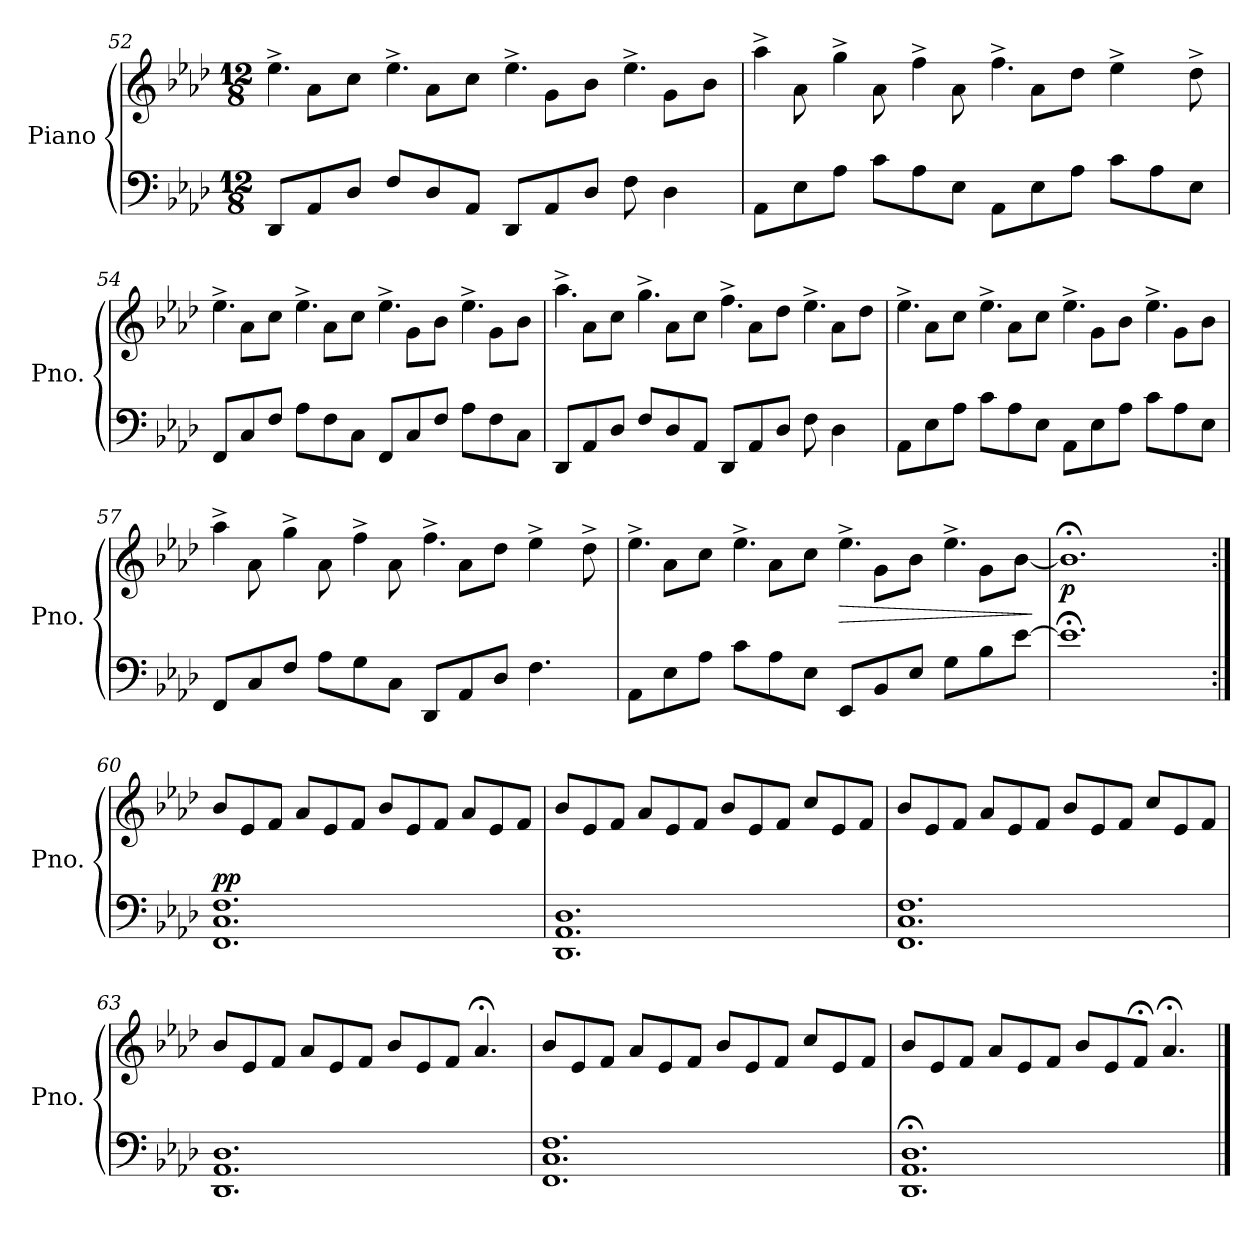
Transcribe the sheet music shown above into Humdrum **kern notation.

**kern	**kern	**dynam
*part1	*part1	*part1
*staff2	*staff1	*staff1/2
*I"Piano	*	*
*I'Pno.	*	*
*clefF4	*clefG2	*
*k[b-e-a-d-]	*k[b-e-a-d-]	*
*M12/8	*M12/8	*
=52	=52	=52
*	*^	*
8DD-/L	4.ee-^\	8ryy	.
8AA-/	.	8a-\L	.
8D-/J	.	8cc\J	.
8F/L	4.ee-^\	8ryy	.
8D-/	.	8a-\L	.
8AA-/J	.	8cc\J	.
8DD-/L	4.ee-^\	8ryy	.
8AA-/	.	8g\L	.
8D-/J	.	8b-\J	.
8F\	4.ee-^\	8ryy	.
4D-\	.	8g\L	.
.	.	8b-\J	.
!!LO:LB:g=z	!!
=53	=53	=53	=53
8AA-\L	4aa-^\	8ryy	.
8E-\	.	8a-\	.
8A-\J	4gg^\	8ryy	.
8c\L	.	8a-\	.
8A-\	4ff^\	8ryy	.
8E-\J	.	8a-\	.
8AA-\L	4.ff^\	8ryy	.
8E-\	.	8a-\L	.
8A-\J	.	8dd-\J	.
8c\L	4ee-^\	4ryy	.
8A-\	.	.	.
8E-\J	8ryy	8dd-^\	.
=54	=54	=54	=54
8FF/L	4.ee-^\	8ryy	.
8C/	.	8a-\L	.
8F/J	.	8cc\J	.
8A-\L	4.ee-^\	8ryy	.
8F\	.	8a-\L	.
8C\J	.	8cc\J	.
8FF/L	4.ee-^\	8ryy	.
8C/	.	8g\L	.
8F/J	.	8b-\J	.
8A-\L	4.ee-^\	8ryy	.
8F\	.	8g\L	.
8C\J	.	8b-\J	.
=55	=55	=55	=55
8DD-/L	4.aa-^\	8ryy	.
8AA-/	.	8a-\L	.
8D-/J	.	8cc\J	.
8F/L	4.gg^\	8ryy	.
8D-/	.	8a-\L	.
8AA-/J	.	8cc\J	.
8DD-/L	4.ff^\	8ryy	.
8AA-/	.	8a-\L	.
8D-/J	.	8dd-\J	.
8F\	4.ee-^\	8ryy	.
4D-\	.	8a-\L	.
.	.	8dd-\J	.
!!LO:LB:g=z	!!
=56	=56	=56	=56
8AA-\L	4.ee-^\	8ryy	.
8E-\	.	8a-\L	.
8A-\J	.	8cc\J	.
8c\L	4.ee-^\	8ryy	.
8A-\	.	8a-\L	.
8E-\J	.	8cc\J	.
8AA-\L	4.ee-^\	8ryy	.
8E-\	.	8g\L	.
8A-\J	.	8b-\J	.
8c\L	4.ee-^\	8ryy	.
8A-\	.	8g\L	.
8E-\J	.	8b-\J	.
=57	=57	=57	=57
8FF/L	4aa-^\	8ryy	.
8C/	.	8a-\	.
8F/J	4gg^\	8ryy	.
8A-\L	.	8a-\	.
8G\	4ff^\	8ryy	.
8C\J	.	8a-\	.
8DD-/L	4.ff^\	8ryy	.
8AA-/	.	8a-\L	.
8D-/J	.	8dd-\J	.
4.F\	4ee-^\	4ryy	.
.	8ryy	8dd-^\	.
=58	=58	=58	=58
8AA-\L	4.ee-^\	8ryy	.
8E-\	.	8a-\L	.
8A-\J	.	8cc\J	.
8c\L	4.ee-^\	8ryy	.
8A-\	.	8a-\L	.
8E-\J	.	8cc\J	.
!	!	!	!LO:HP:b
8EE-/L	4.ee-^\	8ryy	>
8BB-/	.	8g\L	.
8E-/J	.	8b-\J	.
8G\L	4.ee-^\	8ryy	.
8B-\	.	8g\L	.
[8e-\J	.	[8b-\J	.
*	*v	*v	*
.	.	]
=59	=59	=59
!	!	!LO:DY:b
1.e-;<]	1.b-;<]	p
!!LO:PB:g=z
=60:|!	=60:|!	=60:|!
*	*MM132	*
!	!	!LO:DY:a=2
!	!	!LO:DY:n=1:b
1.FF 1.C 1.F	8b-/L	p p
.	8e-/	.
.	8f/J	.
.	8a-/L	.
.	8e-/	.
.	8f/J	.
.	8b-/L	.
.	8e-/	.
.	8f/J	.
.	8a-/L	.
.	8e-/	.
.	8f/J	.
=61	=61	=61
1.DD- 1.AA- 1.D-	8b-/L	.
.	8e-/	.
.	8f/J	.
.	8a-/L	.
.	8e-/	.
.	8f/J	.
.	8b-/L	.
.	8e-/	.
.	8f/J	.
.	8cc/L	.
.	8e-/	.
.	8f/J	.
=62	=62	=62
1.FF 1.C 1.F	8b-/L	.
.	8e-/	.
.	8f/J	.
.	8a-/L	.
.	8e-/	.
.	8f/J	.
.	8b-/L	.
.	8e-/	.
.	8f/J	.
.	8cc/L	.
.	8e-/	.
.	8f/J	.
!!LO:LB:g=z
=63	=63	=63
1.DD- 1.AA- 1.D-	8b-/L	.
.	8e-/	.
.	8f/J	.
.	8a-/L	.
.	8e-/	.
.	8f/J	.
.	8b-/L	.
.	8e-/	.
.	8f/J	.
.	4.a-;</	.
=64	=64	=64
1.FF 1.C 1.F	8b-/L	.
.	8e-/	.
.	8f/J	.
.	8a-/L	.
.	8e-/	.
.	8f/J	.
.	8b-/L	.
.	8e-/	.
.	8f/J	.
.	8cc/L	.
.	8e-/	.
.	8f/J	.
=65	=65	=65
1.DD-;< 1.AA-;< 1.D-;<	8b-/L	.
.	8e-/	.
.	8f/J	.
.	8a-/L	.
.	8e-/	.
.	8f/J	.
.	8b-/L	.
.	8e-/	.
.	8f;</J	.
.	4.a-;</	.
==	==	==
*-	*-	*-
